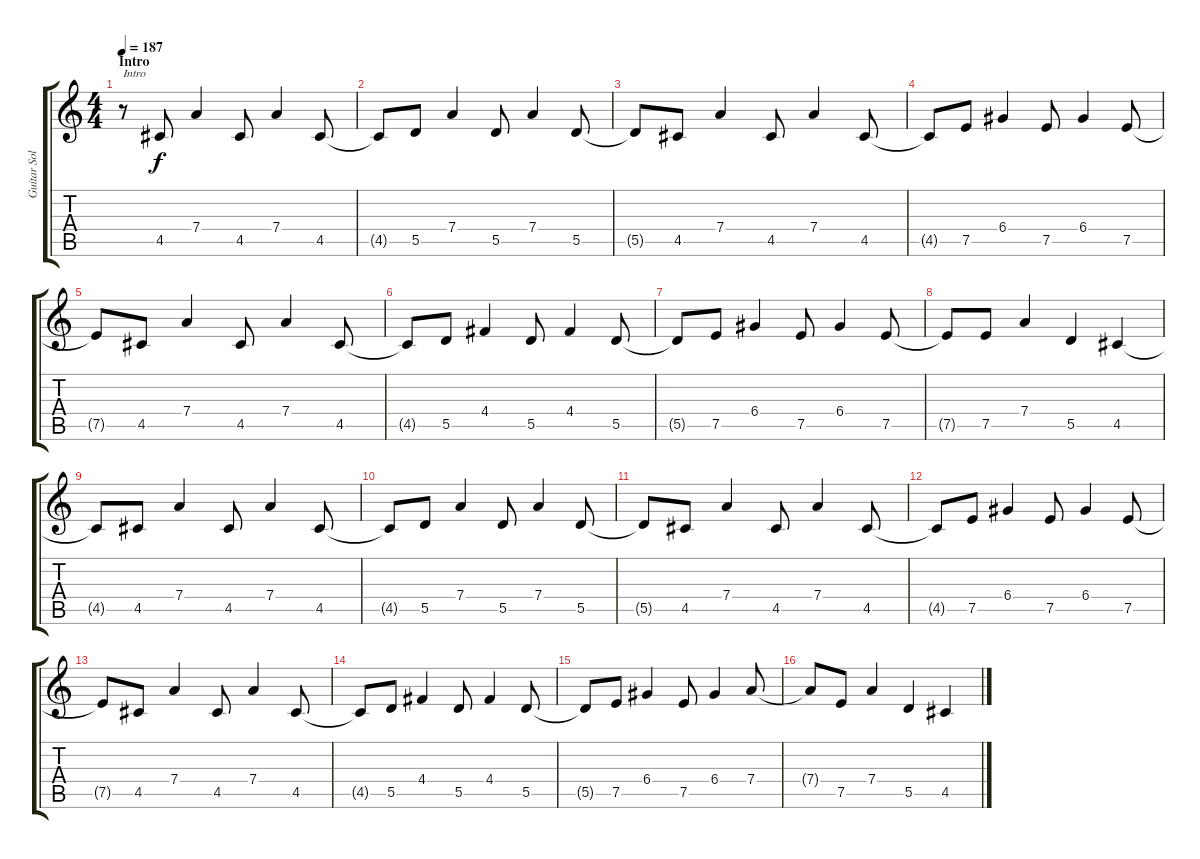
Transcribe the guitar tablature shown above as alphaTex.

\track ("Guitar Solo" "Guitar Sol") {instrument distortionguitar}
\staff {score tabs}
\tuning (E4 B3 G3 D3 A2 E2) {hide}
\ts (4 4)
\section ("" "Intro")
\tempo 187
\clef g2
\ks c
r.8{txt "Intro" dy f instrument electricguitarjazz} 4.5.8 7.4.4 4.5.8 7.4.4 4.5.8 |
4.5{t}.8 5.5.8 7.4.4 5.5.8 7.4.4 5.5.8 |
5.5{t}.8 4.5.8 7.4.4 4.5.8 7.4.4 4.5.8 |
4.5{t}.8 7.5.8 6.4.4 7.5.8 6.4.4 7.5.8 |
7.5{t}.8 4.5.8 7.4.4 4.5.8 7.4.4 4.5.8 |
4.5{t}.8 5.5.8 4.4.4 5.5.8 4.4.4 5.5.8 |
5.5{t}.8 7.5.8 6.4.4 7.5.8 6.4.4 7.5.8 |
7.5{t}.8 7.5.8 7.4.4 5.5.4 4.5.4 |
4.5{t}.8 4.5.8 7.4.4 4.5.8 7.4.4 4.5.8 |
4.5{t}.8 5.5.8 7.4.4 5.5.8 7.4.4 5.5.8 |
5.5{t}.8 4.5.8 7.4.4 4.5.8 7.4.4 4.5.8 |
4.5{t}.8 7.5.8 6.4.4 7.5.8 6.4.4 7.5.8 |
7.5{t}.8 4.5.8 7.4.4 4.5.8 7.4.4 4.5.8 |
4.5{t}.8 5.5.8 4.4.4 5.5.8 4.4.4 5.5.8 |
5.5{t}.8 7.5.8 6.4.4 7.5.8 6.4.4 7.4.8 |
7.4{t}.8 7.5.8 7.4.4 5.5.4 4.5.4
